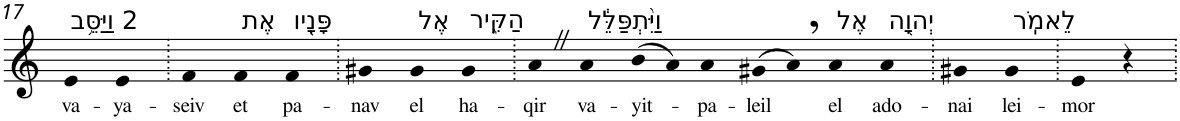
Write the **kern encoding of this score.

**kern	**text
*part1	*part1
*staff1	*staff1
*I"Piano	*
*I'Pno	*
!!LO:PB:g=z
*clefG2	*
*k[]	*
=17	=17
!LO:TX:a:t=2 וַיַּסֵּ֥ב	!
!	!LO:LY:b
4e	va-
!	!LO:LY:b
4e	-ya-
=18.	=18.
!	!LO:LY:b
4f	-seiv
!LO:TX:a:t=אֶת	!
!	!LO:LY:b
4f	et
!LO:TX:a:t=פָּנָ֖יו	!
!	!LO:LY:b
4f	pa-
=19.	=19.
!	!LO:LY:b
4g#X	-nav
!LO:TX:a:t=אֶל	!
!	!LO:LY:b
4g#	el
!LO:TX:a:t=הַקִּ֑יר	!
!	!LO:LY:b
4g#	ha-
=20.	=20.
!	!LO:LY:b
4aZ	-qir
!LO:TX:a:t=וַיִּ֨תְפַּלֵּ֔ל	!
!	!LO:LY:b
4a	va-
!	!LO:LY:b
(>8b	-yit-
8a)	.
!	!LO:LY:b
4a	-pa-
!	!LO:LY:b
(>8g#X	-leil
8a,)	.
!LO:TX:a:t=אֶל	!
!	!LO:LY:b
4a	el
!LO:TX:a:t=יְהוָ֖ה	!
!	!LO:LY:b
4a	ado-
=21.	=21.
!	!LO:LY:b
4g#X	-nai
!LO:TX:a:t=לֵאמֹֽר	!
!	!LO:LY:b
4g#	lei-
=22.	=22.
!	!LO:LY:b
4e	-mor
4r	.
=.	=.
*-	*-
